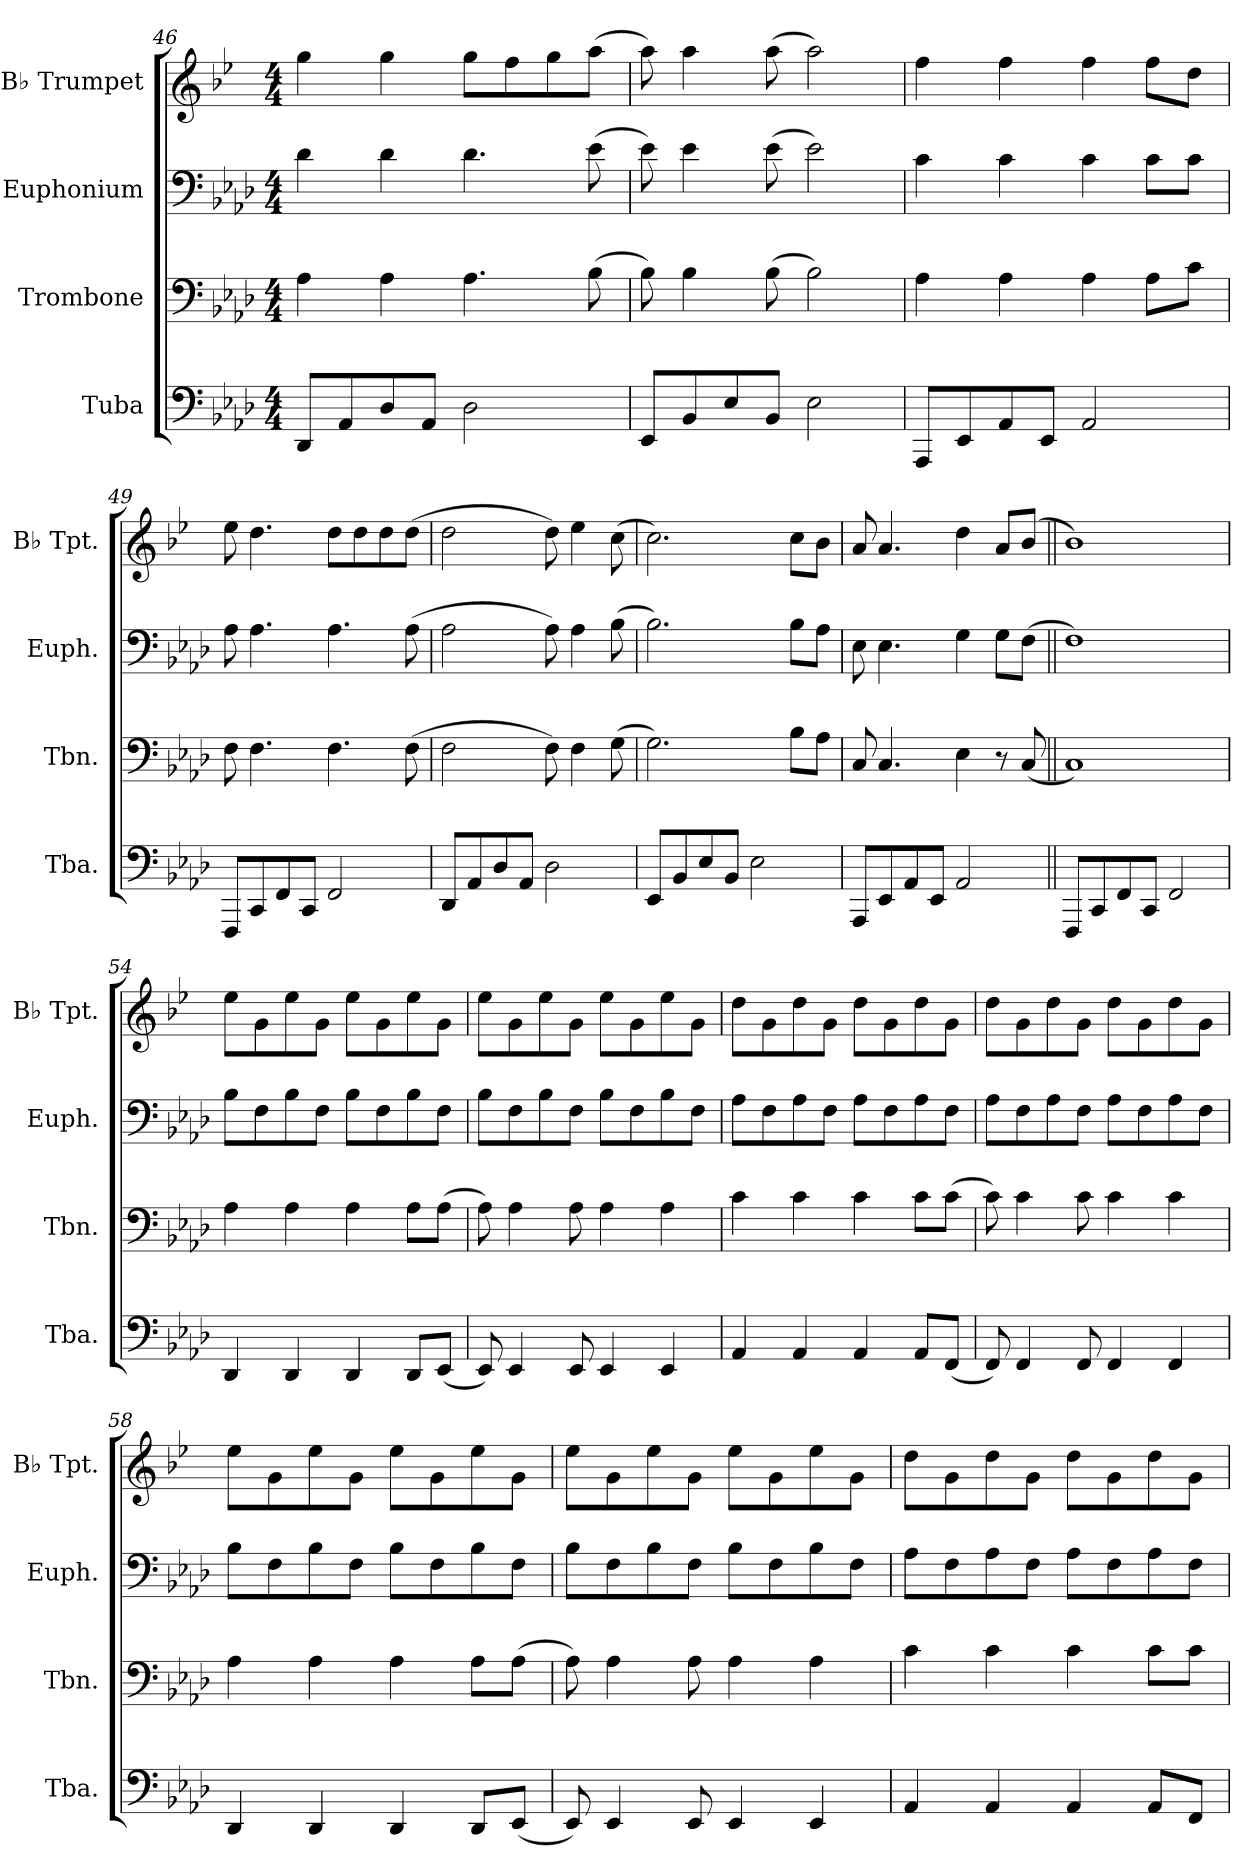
**kern	**kern	**kern	**kern
*part4	*part3	*part2	*part1
*staff4	*staff3	*staff2	*staff1
*I"Tuba	*I"Trombone	*I"Euphonium	*I"B♭ Trumpet
*I'Tba.	*I'Tbn.	*I'Euph.	*I'B♭ Tpt.
*clefF4	*clefF4	*clefF4	*clefG2
*	*	*	*ITrd1c2
*k[b-e-a-d-]	*k[b-e-a-d-]	*k[b-e-a-d-]	*k[b-e-a-d-]
*M4/4	*M4/4	*M4/4	*M4/4
=46	=46	=46	=46
8DD-/L	4A-\	4d-\	4ff\
8AA-/	.	.	.
8D-/	4A-\	4d-\	4ff\
8AA-/J	.	.	.
2D-\	4.A-\	4.d-\	8ff\L
.	.	.	8ee-\
.	.	.	8ff\
.	(8B-\	(8e-\	(8gg\J
=47	=47	=47	=47
8EE-/L	8B-\)	8e-\)	8gg\)
8BB-/	4B-\	4e-\	4gg\
8E-/	.	.	.
8BB-/J	(8B-\	(8e-\	(8gg\
2E-\	2B-\)	2e-\)	2gg\)
=48	=48	=48	=48
8AAA-/L	4A-\	4c\	4ee-\
8EE-/	.	.	.
8AA-/	4A-\	4c\	4ee-\
8EE-/J	.	.	.
2AA-/	4A-\	4c\	4ee-\
.	8A-\L	8c\L	8ee-\L
.	8c\J	8c\J	8cc\J
=49	=49	=49	=49
8FFF/L	8F\	8A-\	8dd-\
8CC/	4.F\	4.A-\	4.cc\
8FF/	.	.	.
8CC/J	.	.	.
2FF/	4.F\	4.A-\	8cc\L
.	.	.	8cc\
.	.	.	8cc\
.	(8F\	(8A-\	(8cc\J
!!LO:LB:g=z
=50	=50	=50	=50
8DD-/L	2F\	2A-\	2cc\
8AA-/	.	.	.
8D-/	.	.	.
8AA-/J	.	.	.
2D-\	8F\)	8A-\)	8cc\)
.	4F\	4A-\	4dd-\
.	(8G\	(8B-\	(8b-\
=51	=51	=51	=51
8EE-/L	2.G\)	2.B-\)	2.b-\)
8BB-/	.	.	.
8E-/	.	.	.
8BB-/J	.	.	.
2E-\	.	.	.
.	8B-\L	8B-\L	8b-\L
.	8A-\J	8A-\J	8a-\J
=52	=52	=52	=52
8AAA-/L	8C/	8E-\	8g/
8EE-/	4.C/	4.E-\	4.g/
8AA-/	.	.	.
8EE-/J	.	.	.
2AA-/	4E-\	4G\	4cc\
.	8r	8G\L	8g/L
.	(8C/	(8F\J	(8a-/J
=53||	=53||	=53||	=53||
8FFF/L	1C)	1F)	1a-)
8CC/	.	.	.
8FF/	.	.	.
8CC/J	.	.	.
2FF/	.	.	.
=54	=54	=54	=54
4DD-/	4A-\	8B-\L	8dd-\L
.	.	8F\	8f\
4DD-/	4A-\	8B-\	8dd-\
.	.	8F\J	8f\J
4DD-/	4A-\	8B-\L	8dd-\L
.	.	8F\	8f\
8DD-/L	8A-\L	8B-\	8dd-\
(8EE-/J	(8A-\J	8F\J	8f\J
!!LO:PB:g=z
=55	=55	=55	=55
8EE-/)	8A-\)	8B-\L	8dd-\L
4EE-/	4A-\	8F\	8f\
.	.	8B-\	8dd-\
8EE-/	8A-\	8F\J	8f\J
4EE-/	4A-\	8B-\L	8dd-\L
.	.	8F\	8f\
4EE-/	4A-\	8B-\	8dd-\
.	.	8F\J	8f\J
=56	=56	=56	=56
4AA-/	4c\	8A-\L	8cc\L
.	.	8F\	8f\
4AA-/	4c\	8A-\	8cc\
.	.	8F\J	8f\J
4AA-/	4c\	8A-\L	8cc\L
.	.	8F\	8f\
8AA-/L	8c\L	8A-\	8cc\
(8FF/J	(8c\J	8F\J	8f\J
=57	=57	=57	=57
8FF/)	8c\)	8A-\L	8cc\L
4FF/	4c\	8F\	8f\
.	.	8A-\	8cc\
8FF/	8c\	8F\J	8f\J
4FF/	4c\	8A-\L	8cc\L
.	.	8F\	8f\
4FF/	4c\	8A-\	8cc\
.	.	8F\J	8f\J
=58	=58	=58	=58
4DD-/	4A-\	8B-\L	8dd-\L
.	.	8F\	8f\
4DD-/	4A-\	8B-\	8dd-\
.	.	8F\J	8f\J
4DD-/	4A-\	8B-\L	8dd-\L
.	.	8F\	8f\
8DD-/L	8A-\L	8B-\	8dd-\
(8EE-/J	(8A-\J	8F\J	8f\J
!!LO:LB:g=z
=59	=59	=59	=59
8EE-/)	8A-\)	8B-\L	8dd-\L
4EE-/	4A-\	8F\	8f\
.	.	8B-\	8dd-\
8EE-/	8A-\	8F\J	8f\J
4EE-/	4A-\	8B-\L	8dd-\L
.	.	8F\	8f\
4EE-/	4A-\	8B-\	8dd-\
.	.	8F\J	8f\J
=60	=60	=60	=60
4AA-/	4c\	8A-\L	8cc\L
.	.	8F\	8f\
4AA-/	4c\	8A-\	8cc\
.	.	8F\J	8f\J
4AA-/	4c\	8A-\L	8cc\L
.	.	8F\	8f\
8AA-/L	8c\L	8A-\	8cc\
8FF/J	8c\J	8F\J	8f\J
=	=	=	=
*-	*-	*-	*-
